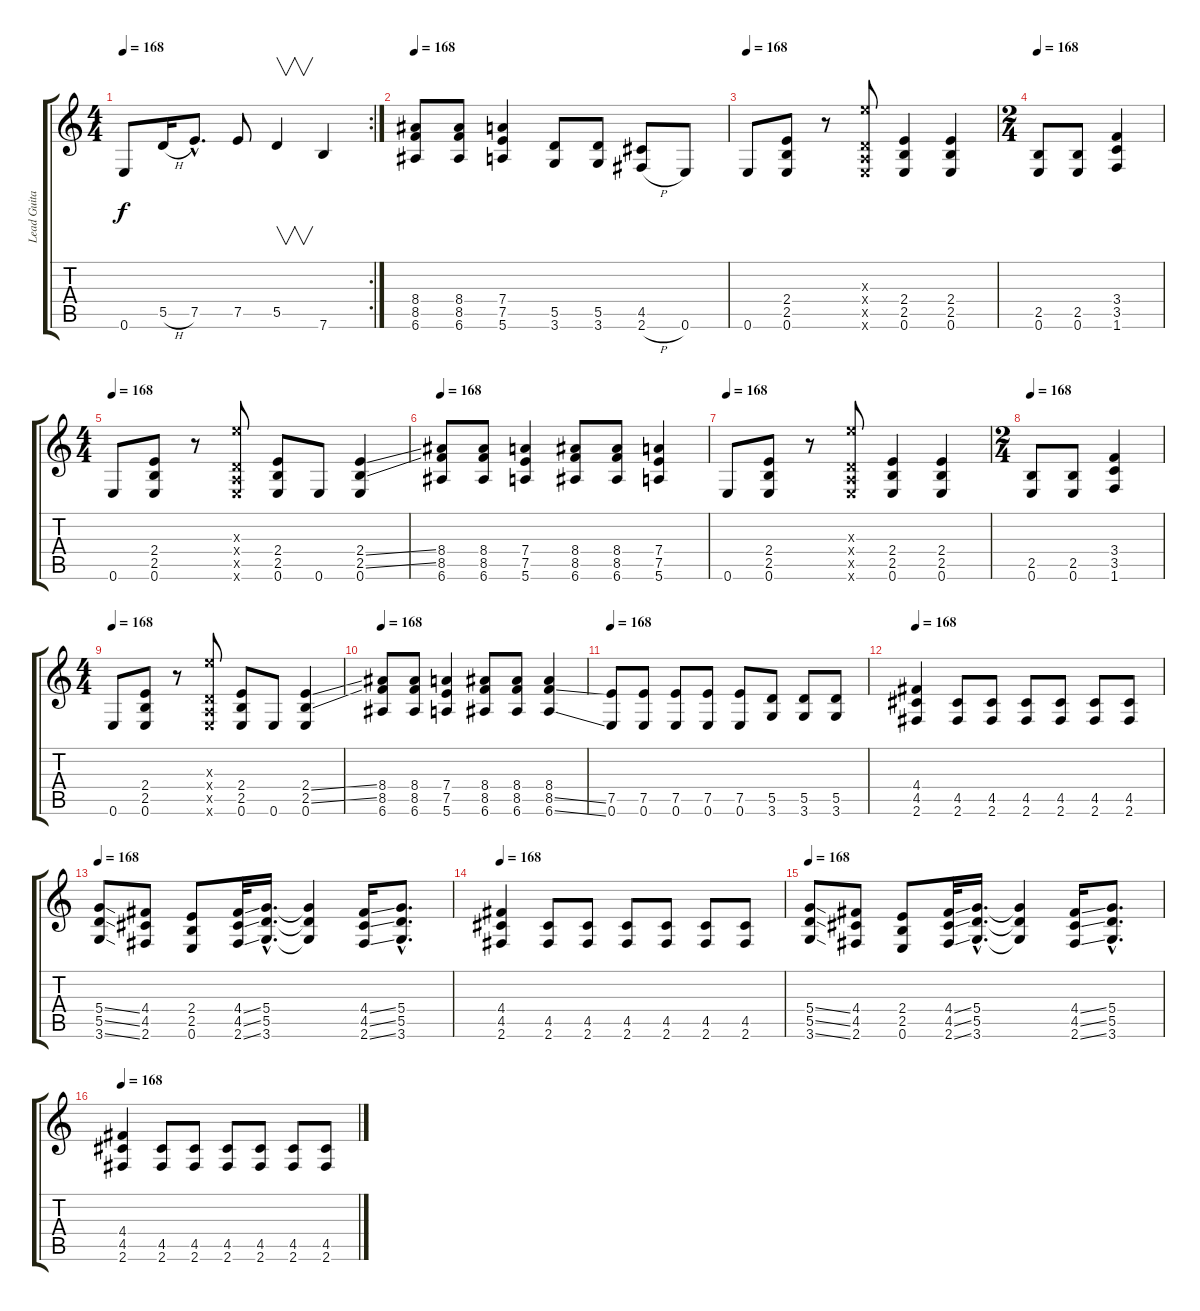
\track ("Lead Guitar" "Lead Guita") {instrument distortionguitar}
\staff {score tabs}
\tuning (E4 B3 G3 D3 A2 E2) {hide}
\rc 2
\ts (4 4)
\tempo 168
\clef g2
\ks c
0.6.8{dy f} 5.5{h}.16 7.5{hac}.8{d} 7.5.8 5.5.4{v} 7.6.4 |
\tempo 168
(8.4 8.5 6.6).8 (8.4 8.5 6.6).8 (7.4 7.5 5.6).4 (5.5 3.6).8 (5.5 3.6).8 (4.5 2.6{h}).8 0.6.8 |
\tempo 168
0.6.8 (2.4 2.5 0.6).8 r.8 (9.3{x} 0.4{x} 0.5{x} 0.6{x}).8 (2.4 2.5 0.6).4 (2.4 2.5 0.6).4 |
\ts (2 4)
\tempo 168
(2.5 0.6).8 (2.5 0.6).8 (3.4 3.5 1.6).4 |
\ts (4 4)
\tempo 168
0.6.8 (2.4 2.5 0.6).8 r.8 (9.3{x} 0.4{x} 0.5{x} 0.6{x}).8 (2.4 2.5 0.6).8 0.6.8 (2.4{ss} 2.5{ss} 0.6).4 |
\tempo 168
(8.4 8.5 6.6).8 (8.4 8.5 6.6).8 (7.4 7.5 5.6).4 (8.4 8.5 6.6).8 (8.4 8.5 6.6).8 (7.4 7.5 5.6).4 |
\tempo 168
0.6.8 (2.4 2.5 0.6).8 r.8 (9.3{x} 0.4{x} 0.5{x} 0.6{x}).8 (2.4 2.5 0.6).4 (2.4 2.5 0.6).4 |
\ts (2 4)
\tempo 168
(2.5 0.6).8 (2.5 0.6).8 (3.4 3.5 1.6).4 |
\ts (4 4)
\tempo 168
0.6.8 (2.4 2.5 0.6).8 r.8 (9.3{x} 0.4{x} 0.5{x} 0.6{x}).8 (2.4 2.5 0.6).8 0.6.8 (2.4{ss} 2.5{ss} 0.6).4 |
\tempo 168
(8.4 8.5 6.6).8 (8.4 8.5 6.6).8 (7.4 7.5 5.6).4 (8.4 8.5 6.6).8 (8.4 8.5 6.6).8 (8.4 8.5{ss} 6.6{ss}).4 |
\tempo 168
(7.5 0.6).8 (7.5 0.6).8 (7.5 0.6).8 (7.5 0.6).8 (7.5 0.6).8 (5.5 3.6).8 (5.5 3.6).8 (5.5 3.6).8 |
\tempo 168
(4.4 4.5 2.6).4 (4.5 2.6).8 (4.5 2.6).8 (4.5 2.6).8 (4.5 2.6).8 (4.5 2.6).8 (4.5 2.6).8 |
\tempo 168
(5.4{ss} 5.5{ss} 3.6{ss}).8 (4.4 4.5 2.6).8 (2.4 2.5 0.6).8 (4.4{ss} 4.5{ss} 2.6{ss}).32 (5.4{hac} 5.5{hac} 3.6{hac}).16{d} (5.4{t} 5.5{t} 3.6{t}).4 (4.4{ss} 4.5{ss} 2.6{ss}).16 (5.4{hac} 5.5{hac} 3.6{hac}).8{d} |
\tempo 168
(4.4 4.5 2.6).4 (4.5 2.6).8 (4.5 2.6).8 (4.5 2.6).8 (4.5 2.6).8 (4.5 2.6).8 (4.5 2.6).8 |
\tempo 168
(5.4{ss} 5.5{ss} 3.6{ss}).8 (4.4 4.5 2.6).8 (2.4 2.5 0.6).8 (4.4{ss} 4.5{ss} 2.6{ss}).32 (5.4{hac} 5.5{hac} 3.6{hac}).16{d} (5.4{t} 5.5{t} 3.6{t}).4 (4.4{ss} 4.5{ss} 2.6{ss}).16 (5.4{hac} 5.5{hac} 3.6{hac}).8{d} |
\tempo 168
(4.4 4.5 2.6).4 (4.5 2.6).8 (4.5 2.6).8 (4.5 2.6).8 (4.5 2.6).8 (4.5 2.6).8 (4.5 2.6).8
